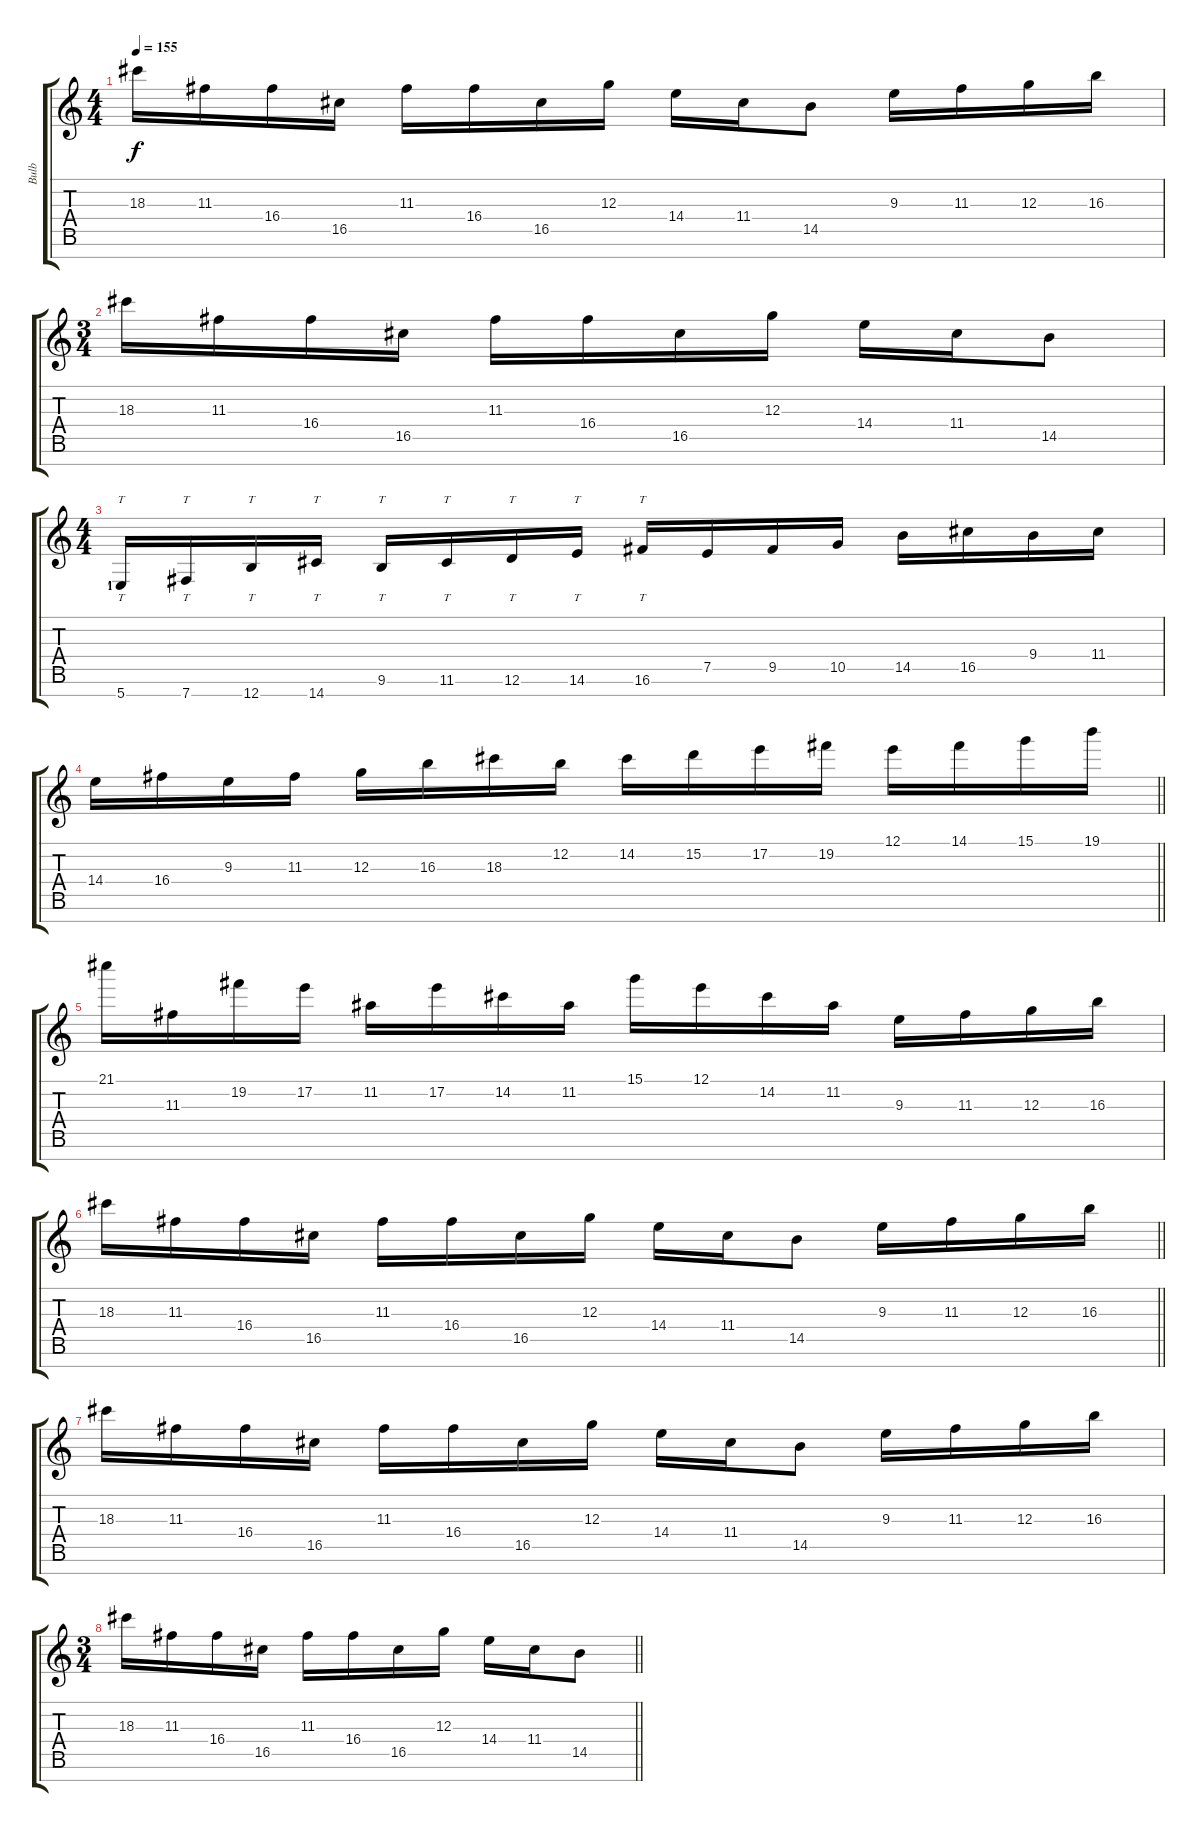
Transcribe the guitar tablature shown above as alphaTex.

\track ("Bulb" "Bulb") {instrument overdrivenguitar}
\staff {score tabs}
\tuning (E4 B3 G3 D3 A2 D2 B1) {hide}
\ts (4 4)
\tempo 155
\clef g2
\ks c
18.3.16{dy f} 11.3.16 16.4.16 16.5.16 11.3.16 16.4.16 16.5.16 12.3.16 14.4.16 11.4.16 14.5.8 9.3.16 11.3.16 12.3.16 16.3.16 |
\ts (3 4)
18.3.16 11.3.16 16.4.16 16.5.16 11.3.16 16.4.16 16.5.16 12.3.16 14.4.16 11.4.16 14.5.8 |
\ts (4 4)
5.7{lf 2}.16{tt} 7.7.16{tt} 12.7.16{tt} 14.7.16{tt} 9.6.16{tt} 11.6.16{tt} 12.6.16{tt} 14.6.16{tt} 16.6.16{tt} 7.5.16 9.5.16 10.5.16 14.5.16 16.5.16 9.4.16 11.4.16 |
\barLineRight lightlight
14.4.16 16.4.16 9.3.16 11.3.16 12.3.16 16.3.16 18.3.16 12.2.16 14.2.16 15.2.16 17.2.16 19.2.16 12.1.16 14.1.16 15.1.16 19.1.16 |
21.1.16 11.3.16 19.2.16 17.2.16 11.2.16 17.2.16 14.2.16 11.2.16 15.1.16 12.1.16 14.2.16 11.2.16 9.3.16 11.3.16 12.3.16 16.3.16 |
\barLineRight lightlight
18.3.16 11.3.16 16.4.16 16.5.16 11.3.16 16.4.16 16.5.16 12.3.16 14.4.16 11.4.16 14.5.8 9.3.16 11.3.16 12.3.16 16.3.16 |
18.3.16 11.3.16 16.4.16 16.5.16 11.3.16 16.4.16 16.5.16 12.3.16 14.4.16 11.4.16 14.5.8 9.3.16 11.3.16 12.3.16 16.3.16 |
\ts (3 4)
\barLineRight lightlight
18.3.16 11.3.16 16.4.16 16.5.16 11.3.16 16.4.16 16.5.16 12.3.16 14.4.16 11.4.16 14.5.8
